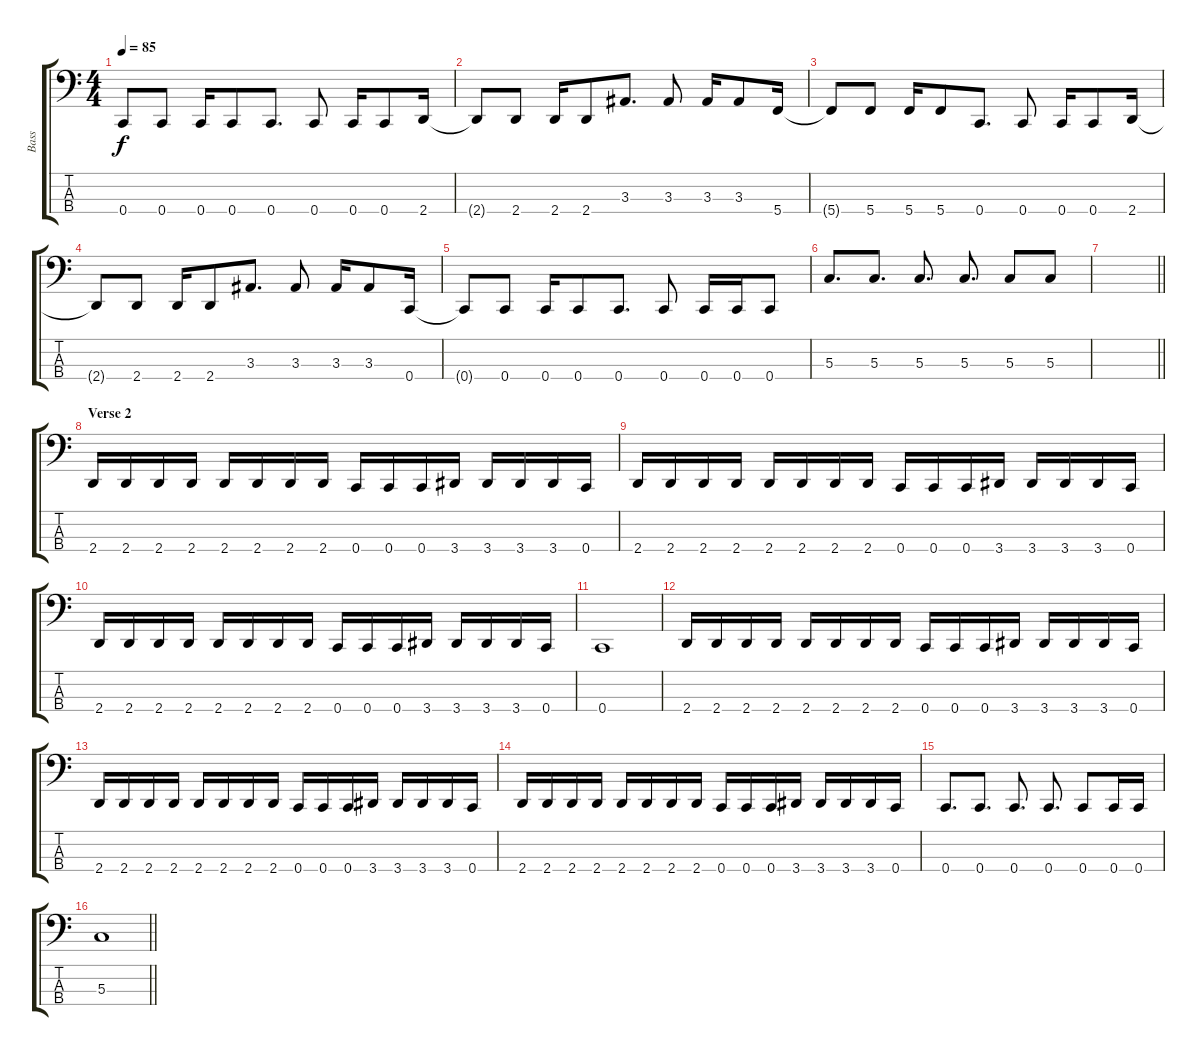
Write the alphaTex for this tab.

\track ("Bass" "Bass") {instrument electricbassfinger}
\staff {score tabs}
\tuning (F2 C2 G1 C1) {hide}
\ts (4 4)
\tempo 85
\clef f4
\ks c
0.4{t}.8{dy f} 0.4.8 0.4.16 0.4.8 0.4.8{d} 0.4.8 0.4.16 0.4.8 2.4.16 |
2.4{t}.8 2.4.8 2.4.16 2.4.8 3.3.8{d} 3.3.8 3.3.16 3.3.8 5.4.16 |
5.4{t}.8 5.4.8 5.4.16 5.4.8 0.4.8{d} 0.4.8 0.4.16 0.4.8 2.4.16 |
2.4{t}.8 2.4.8 2.4.16 2.4.8 3.3.8{d} 3.3.8 3.3.16 3.3.8 0.4.16 |
0.4{t}.8 0.4.8 0.4.16 0.4.8 0.4.8{d} 0.4.8 0.4.16 0.4.16 0.4.8 |
5.3.8{d} 5.3.8{d} 5.3.8{d} 5.3.8{d} 5.3.8 5.3.8 |
\barLineRight lightlight
|
\section ("" "Verse 2")
2.4.16 2.4.16 2.4.16 2.4.16 2.4.16 2.4.16 2.4.16 2.4.16 0.4.16 0.4.16 0.4.16 3.4.16 3.4.16 3.4.16 3.4.16 0.4.16 |
2.4.16 2.4.16 2.4.16 2.4.16 2.4.16 2.4.16 2.4.16 2.4.16 0.4.16 0.4.16 0.4.16 3.4.16 3.4.16 3.4.16 3.4.16 0.4.16 |
2.4.16 2.4.16 2.4.16 2.4.16 2.4.16 2.4.16 2.4.16 2.4.16 0.4.16 0.4.16 0.4.16 3.4.16 3.4.16 3.4.16 3.4.16 0.4.16 |
0.4.1 |
2.4.16 2.4.16 2.4.16 2.4.16 2.4.16 2.4.16 2.4.16 2.4.16 0.4.16 0.4.16 0.4.16 3.4.16 3.4.16 3.4.16 3.4.16 0.4.16 |
2.4.16 2.4.16 2.4.16 2.4.16 2.4.16 2.4.16 2.4.16 2.4.16 0.4.16 0.4.16 0.4.16 3.4.16 3.4.16 3.4.16 3.4.16 0.4.16 |
2.4.16 2.4.16 2.4.16 2.4.16 2.4.16 2.4.16 2.4.16 2.4.16 0.4.16 0.4.16 0.4.16 3.4.16 3.4.16 3.4.16 3.4.16 0.4.16 |
0.4.8{d} 0.4.8{d} 0.4.8{d} 0.4.8{d} 0.4.8 0.4.16 0.4.16 |
\barLineRight lightlight
5.3.1
